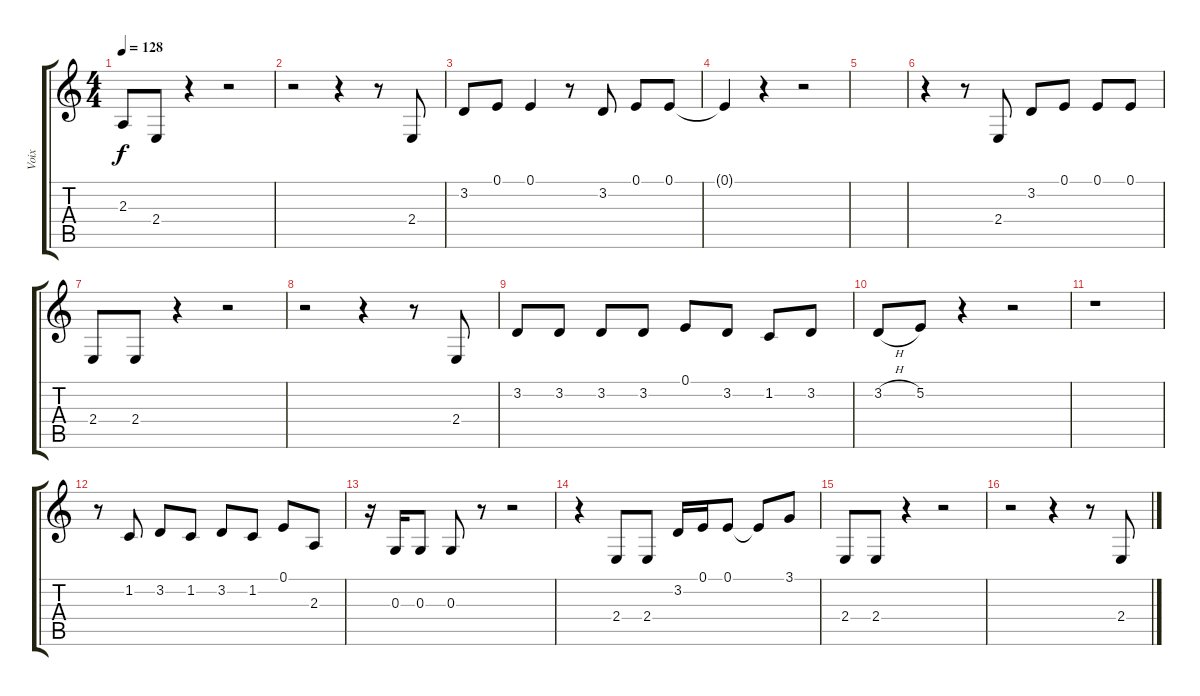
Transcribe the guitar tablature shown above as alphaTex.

\track ("Voix" "Voix") {instrument accordion}
\staff {score tabs}
\tuning (E4 B3 G3 D3 A2 E2) {hide}
\ts (4 4)
\tempo 128
\clef g2
\ks c
2.3.8{dy f} 2.4.8 r.4 r.2 |
r.2 r.4 r.8 2.4.8 |
3.2.8 0.1.8 0.1.4 r.8 3.2.8 0.1.8 0.1.8 |
0.1{t}.4 r.4 r.2 |
|
r.4 r.8 2.4.8 3.2.8 0.1.8 0.1.8 0.1.8 |
2.4.8 2.4.8 r.4 r.2 |
r.2 r.4 r.8 2.4.8 |
3.2.8 3.2.8 3.2.8 3.2.8 0.1.8 3.2.8 1.2.8 3.2.8 |
3.2{h}.8 5.2.8 r.4 r.2 |
r.1 |
r.8 1.2.8 3.2.8 1.2.8 3.2.8 1.2.8 0.1.8 2.3.8 |
r.16 0.3.16 0.3.8 0.3.8 r.8 r.2 |
r.4 2.4.8 2.4.8 3.2.16 0.1.16 0.1.8 0.1{t}.8 3.1.8 |
2.4.8 2.4.8 r.4 r.2 |
r.2 r.4 r.8 2.4.8
